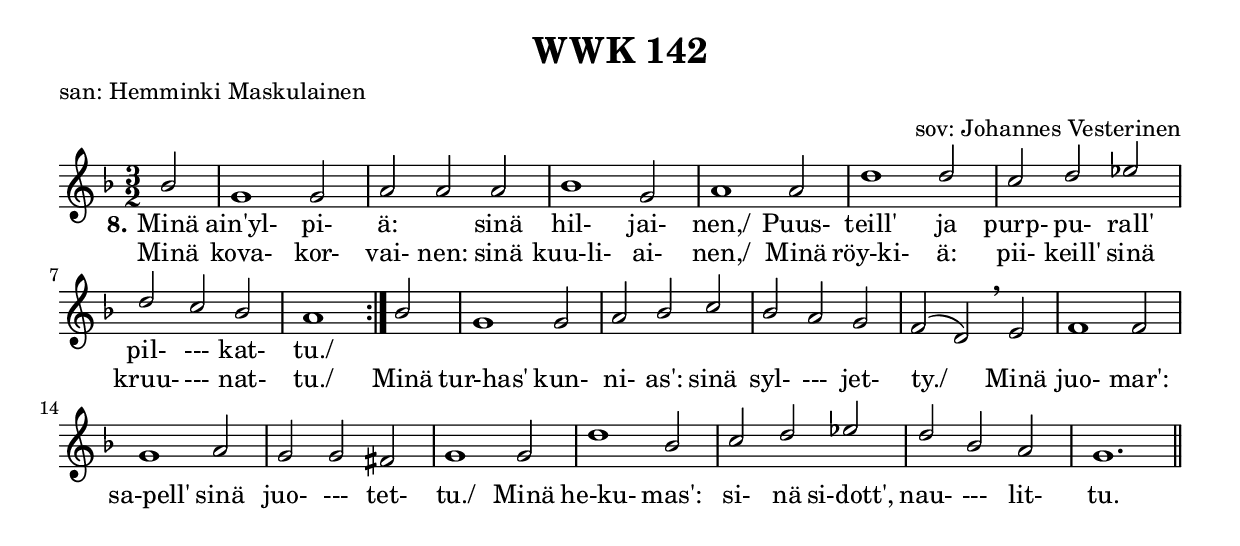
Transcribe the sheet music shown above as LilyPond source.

%% Wanhan wirsikirjan wirsi 142
%%


\include "deutsch.ly"

\version "2.12.3"

%#(set-global-staff-size 16)

\header {
    title = "WWK 142"
    poet = "san: Hemminki Maskulainen"
    arranger = "sov: Johannes Vesterinen"
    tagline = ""
}

sopMusic =   \relative c'' { 
    \key d \minor
%    \stemUp
    \time 3/2
    \partial 2*1
    \repeat volta 2 {
	b2 | g1 g2 | a2 a a | b1 g2 | a1 
    	a2 | d1 d2 | c d es | d2 c b | a1
    }
    b2 | g1 g2 | a b c | b a g | f( d) \breathe
    e | f1 f2 | g1 a2 | g2 g fis | g1
    g2 | d'1 b2 | c d es | d2 b a | 
    g1. \bar "||"
}


sanatEka = \lyricmode { 
    \set stanza = "1."
    O Je- su! kuin- kas o-let pii- nat- tu,/
    Pos- kill' pies- ty, syl- jett' ru- si- koit- tu./
}

sanatEkakerto = \lyricmode { 
	Or- jan- tap- pu- --- roill' kruu- nat- tu,/
	Sinun ruu- miis ruos- kit- tu, haa- voi- tet- tu,/
	Pur- pu- rall' pil- --- kall' nau- --- ret- tu,/
	Ve- ri pääst', kas- voist' vuo- da- tet- tu,/
	Koko ruu- mis ver- --- ta tiuk- --- --- kui.
}

sanatToka = \lyricmode { 
    \set stanza = "2."
    Ris- tin pääll' jä- se- net pin-go- te- tut,/
    Jalat, kä- det lä- pit- se lä- vis- te- tyt,/
}

sanatTokakerto = \lyricmode { 
	E- ti- kall', sa- --- pell' juo- tet- tu,/
 	Sydän rik- ki pil- --- kall' pis- --- tet- ty,/
	Julmall' Ju-ma- lan vi- --- hall' run- --- nel- tu,/
	Kylki kei- hääl' lä-pit- se tun- --- get- tu,/
	Sur- ki- all' kuo- le- mall' sur- --- mat- tu.
}

sanatNel = \lyricmode { 
    \set stanza = "4."
	Suu- sas, Chris- te, ___ ei löytty pe- tost',/
	Et si- nä, Her- --- ra, vää- rin teh- nyt,/
}

sanatNelkerto = \lyricmode { 
	Eik' ol- lut si- --- nus' yhtään ri- kost'/
	Etk' syn- nin tie- tä sinä käy- --- --- nyt:/
	Puh- das, vi- a- --- toin kai- kist' o- lit,/
	Kui- ten- kin katke- rast' kuo- --- --- lit,/
	Meidän kaik- kein ih- mis- ten e- --- des- täm'.
}


sanatKas = \lyricmode { 
    \set stanza = "8."
	Minä ain'yl- pi- ä: ___ sinä hil- jai- nen,/
	Puus- teill' ja purp- pu- rall' pil- --- kat- tu./
}

sanatKaskerto = \lyricmode { 
	Minä kova- kor- vai- nen: sinä kuu-li- ai- nen,/
	Minä röy-ki- ä: pii- keill' sinä kruu- --- nat- tu./
	Minä tur-has' kun- ni- as': sinä syl- --- jet- ty./
	Minä juo- mar': sa-pell' sinä juo- --- tet- tu./
	Minä he-ku- mas': si- nä si-dott', nau- --- lit- tu.
}

\score { 
    
    \context StaffGroup <<
	\context Staff = "women" <<
	    \context Voice = "sopranos" { \voiceOne \sopMusic }
	>>

	\lyricmode <<
%	    \lyricsto "sopranos" \new Lyrics \sanatEka
%	    \lyricsto "sopranos" \new Lyrics \sanatEkakerto
%	    \lyricsto "sopranos" \new Lyrics \sanatToka
%	    \lyricsto "sopranos" \new Lyrics \sanatTokakerto
%	    \lyricsto "sopranos" \new Lyrics \sanatNel
%	    \lyricsto "sopranos" \new Lyrics \sanatNelkerto
	    \lyricsto "sopranos" \new Lyrics \sanatKas
	    \lyricsto "sopranos" \new Lyrics \sanatKaskerto
	>>	

    >>


    \layout {
	indent = 0.0
%	line-width = 20.0\cm
%	textheight = 29.0\cm
%	interscoreline = 0\pt

%	\context {

	% a little smaller so lyrics can be closer to the staff. 
%	    \Staff
%	    \override VerticalAxisGroup #'minimum-Y-extent = #'(-3 . 3) 
%	}
    }

    
  \midi {
    \context {
      \Score
      tempoWholesPerMinute = #(ly:make-moment 180 2)
      }
    }


}
